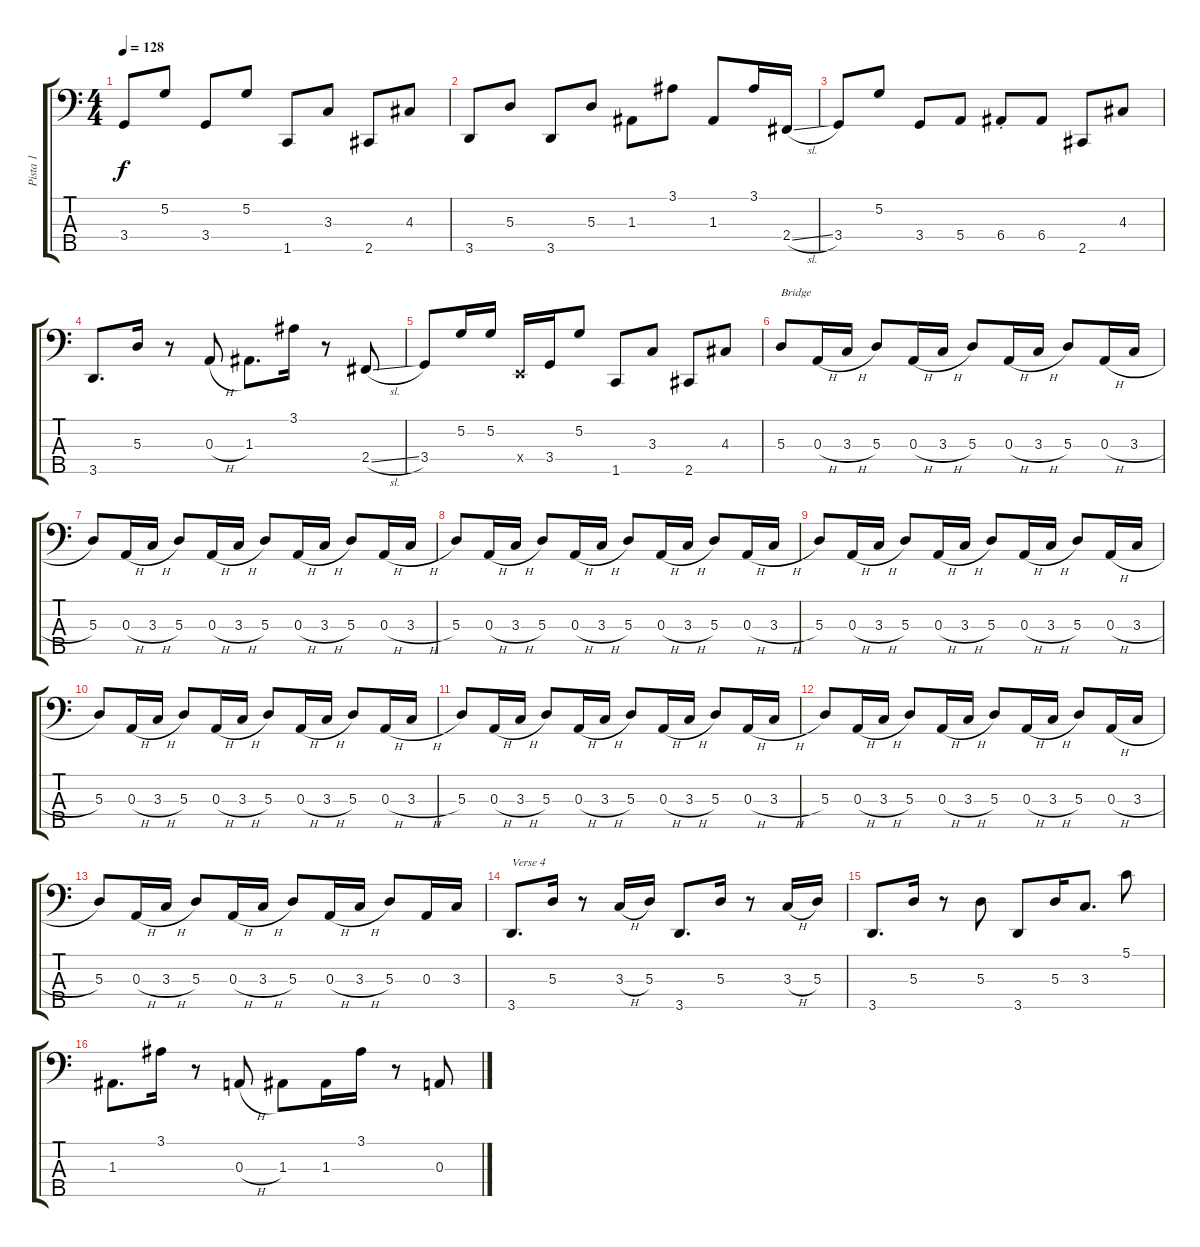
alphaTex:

\track ("Pista 1" "Pista 1") {instrument electricbassfinger}
\staff {score tabs}
\tuning (G2 D2 A1 E1 B0) {hide}
\ts (4 4)
\tempo 128
\clef f4
\ks c
3.4.8{dy f} 5.2.8 3.4.8 5.2.8 1.5.8 3.3.8 2.5.8 4.3.8 |
3.5.8 5.3.8 3.5.8 5.3.8 1.3.8 3.1.8 1.3.8 3.1.16 2.4{sl}.16 |
3.4.8 5.2.8 3.4.8 5.4.8 6.4{st}.8 6.4.8 2.5.8 4.3.8 |
3.5.8{d} 5.3.16 r.8 0.3{h}.8 1.3.8{d} 3.1.16 r.8 2.4{sl}.8 |
3.4.8 5.2.16 5.2.16 0.4{x}.16 3.4.16 5.2.8 1.5.8 3.3.8 2.5.8 4.3.8 |
5.3.8{txt "Bridge"} 0.3{h}.16 3.3{h}.16 5.3.8 0.3{h}.16 3.3{h}.16 5.3.8 0.3{h}.16 3.3{h}.16 5.3.8 0.3{h}.16 3.3{h}.16 |
5.3.8 0.3{h}.16 3.3{h}.16 5.3.8 0.3{h}.16 3.3{h}.16 5.3.8 0.3{h}.16 3.3{h}.16 5.3.8 0.3{h}.16 3.3{h}.16 |
5.3.8 0.3{h}.16 3.3{h}.16 5.3.8 0.3{h}.16 3.3{h}.16 5.3.8 0.3{h}.16 3.3{h}.16 5.3.8 0.3{h}.16 3.3{h}.16 |
5.3.8 0.3{h}.16 3.3{h}.16 5.3.8 0.3{h}.16 3.3{h}.16 5.3.8 0.3{h}.16 3.3{h}.16 5.3.8 0.3{h}.16 3.3{h}.16 |
5.3.8 0.3{h}.16 3.3{h}.16 5.3.8 0.3{h}.16 3.3{h}.16 5.3.8 0.3{h}.16 3.3{h}.16 5.3.8 0.3{h}.16 3.3{h}.16 |
5.3.8 0.3{h}.16 3.3{h}.16 5.3.8 0.3{h}.16 3.3{h}.16 5.3.8 0.3{h}.16 3.3{h}.16 5.3.8 0.3{h}.16 3.3{h}.16 |
5.3.8 0.3{h}.16 3.3{h}.16 5.3.8 0.3{h}.16 3.3{h}.16 5.3.8 0.3{h}.16 3.3{h}.16 5.3.8 0.3{h}.16 3.3{h}.16 |
5.3.8 0.3{h}.16 3.3{h}.16 5.3.8 0.3{h}.16 3.3{h}.16 5.3.8 0.3{h}.16 3.3{h}.16 5.3.8 0.3.16 3.3.16 |
3.5.8{d txt "Verse 4"} 5.3.16 r.8 3.3{h}.16 5.3.16 3.5.8{d} 5.3.16 r.8 3.3{h}.16 5.3.16 |
3.5.8{d} 5.3.16 r.8 5.3.8 3.5.8 5.3.16 3.3.8{d} 5.1.8 |
1.3.8{d} 3.1.16 r.8 0.3{h}.8 1.3.8 1.3.16 3.1.16 r.8 0.3.8
